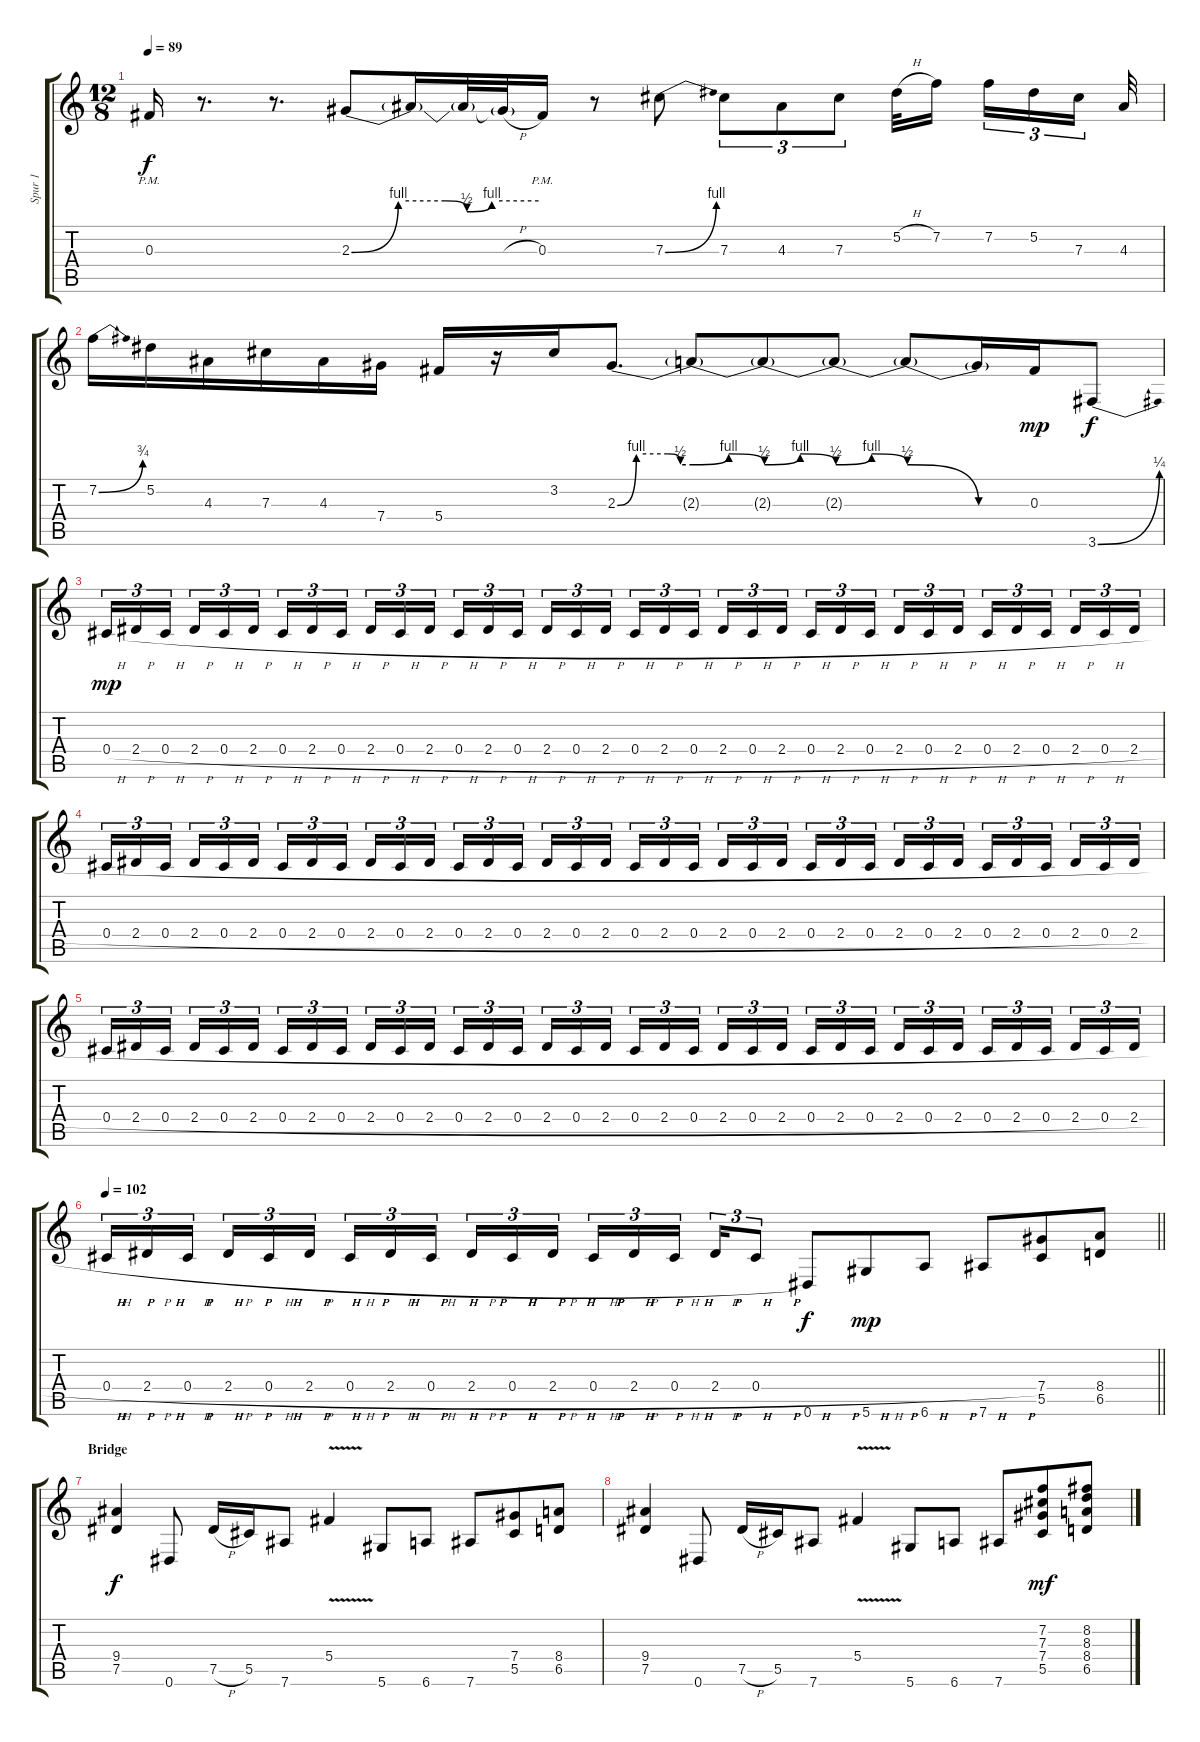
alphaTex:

\track ("Spur 1" "Spur 1") {instrument overdrivenguitar}
\staff {score tabs}
\tuning (Eb4 Bb3 Gb3 Db3 Ab2 Eb2) {hide}
\ts (12 8)
\tempo 89
\clef g2
\ks c
0.3{pm}.16{dy f} r.8{d} r.8{d} 2.3{be (custom 0 0 15 4 30 4 37 2 45 4 60 4)}.8 2.3{t}.16 2.3{t}.32 2.3{h t}.32 0.3{pm}.16 r.8 7.3{be (bend 0 0 60 4)}.8 7.3.8{tu (3 2)} 4.3.8{tu (3 2)} 7.3.8{tu (3 2)} 5.2{h}.32 7.2.16{beam splitsecondary} 7.2.16{tu (3 2)} 5.2.16{tu (3 2)} 7.3.16{tu (3 2) beam splitsecondary} 4.3.32 |
7.2{be (bend 0 0 60 3)}.16 5.2.16 4.3.16 7.3.16 4.3.16 7.4.16 5.4.16 r.16 3.2.16 2.3{be (custom 0 0 15 4 40 4 50 2 60 2)}.8{d} 2.3{be (bendrelease 0 2 15 4 45 4 60 2) t}.8 2.3{be (bendrelease 0 2 15 4 45 4 60 2) t}.8 2.3{be (bendrelease 0 2 15 4 45 4 60 2) t}.8 2.3{be (release 0 2 60 0) t}.8 2.3{be (hold 0 0 60 0) t}.16 0.3.16{dy mp} 3.6{be (bend 0 0 60 1)}.8{dy f} |
0.4{h}.16{tu (3 2) dy mp} 2.4{h}.16{tu (3 2)} 0.4{h}.16{tu (3 2) beam splitsecondary} 2.4{h}.16{tu (3 2)} 0.4{h}.16{tu (3 2)} 2.4{h}.16{tu (3 2) beam splitsecondary} 0.4{h}.16{tu (3 2)} 2.4{h}.16{tu (3 2)} 0.4{h}.16{tu (3 2)} 2.4{h}.16{tu (3 2)} 0.4{h}.16{tu (3 2)} 2.4{h}.16{tu (3 2) beam splitsecondary} 0.4{h}.16{tu (3 2)} 2.4{h}.16{tu (3 2)} 0.4{h}.16{tu (3 2) beam splitsecondary} 2.4{h}.16{tu (3 2)} 0.4{h}.16{tu (3 2)} 2.4{h}.16{tu (3 2)} 0.4{h}.16{tu (3 2)} 2.4{h}.16{tu (3 2)} 0.4{h}.16{tu (3 2) beam splitsecondary} 2.4{h}.16{tu (3 2)} 0.4{h}.16{tu (3 2)} 2.4{h}.16{tu (3 2) beam splitsecondary} 0.4{h}.16{tu (3 2)} 2.4{h}.16{tu (3 2)} 0.4{h}.16{tu (3 2)} 2.4{h}.16{tu (3 2)} 0.4{h}.16{tu (3 2)} 2.4{h}.16{tu (3 2) beam splitsecondary} 0.4{h}.16{tu (3 2)} 2.4{h}.16{tu (3 2)} 0.4{h}.16{tu (3 2) beam splitsecondary} 2.4{h}.16{tu (3 2)} 0.4{h}.16{tu (3 2)} 2.4{h}.16{tu (3 2)} |
0.4{h}.16{tu (3 2)} 2.4{h}.16{tu (3 2)} 0.4{h}.16{tu (3 2) beam splitsecondary} 2.4{h}.16{tu (3 2)} 0.4{h}.16{tu (3 2)} 2.4{h}.16{tu (3 2) beam splitsecondary} 0.4{h}.16{tu (3 2)} 2.4{h}.16{tu (3 2)} 0.4{h}.16{tu (3 2)} 2.4{h}.16{tu (3 2)} 0.4{h}.16{tu (3 2)} 2.4{h}.16{tu (3 2) beam splitsecondary} 0.4{h}.16{tu (3 2)} 2.4{h}.16{tu (3 2)} 0.4{h}.16{tu (3 2) beam splitsecondary} 2.4{h}.16{tu (3 2)} 0.4{h}.16{tu (3 2)} 2.4{h}.16{tu (3 2)} 0.4{h}.16{tu (3 2)} 2.4{h}.16{tu (3 2)} 0.4{h}.16{tu (3 2) beam splitsecondary} 2.4{h}.16{tu (3 2)} 0.4{h}.16{tu (3 2)} 2.4{h}.16{tu (3 2) beam splitsecondary} 0.4{h}.16{tu (3 2)} 2.4{h}.16{tu (3 2)} 0.4{h}.16{tu (3 2)} 2.4{h}.16{tu (3 2)} 0.4{h}.16{tu (3 2)} 2.4{h}.16{tu (3 2) beam splitsecondary} 0.4{h}.16{tu (3 2)} 2.4{h}.16{tu (3 2)} 0.4{h}.16{tu (3 2) beam splitsecondary} 2.4{h}.16{tu (3 2)} 0.4{h}.16{tu (3 2)} 2.4{h}.16{tu (3 2)} |
0.4{h}.16{tu (3 2)} 2.4{h}.16{tu (3 2)} 0.4{h}.16{tu (3 2) beam splitsecondary} 2.4{h}.16{tu (3 2)} 0.4{h}.16{tu (3 2)} 2.4{h}.16{tu (3 2) beam splitsecondary} 0.4{h}.16{tu (3 2)} 2.4{h}.16{tu (3 2)} 0.4{h}.16{tu (3 2)} 2.4{h}.16{tu (3 2)} 0.4{h}.16{tu (3 2)} 2.4{h}.16{tu (3 2) beam splitsecondary} 0.4{h}.16{tu (3 2)} 2.4{h}.16{tu (3 2)} 0.4{h}.16{tu (3 2) beam splitsecondary} 2.4{h}.16{tu (3 2)} 0.4{h}.16{tu (3 2)} 2.4{h}.16{tu (3 2)} 0.4{h}.16{tu (3 2)} 2.4{h}.16{tu (3 2)} 0.4{h}.16{tu (3 2) beam splitsecondary} 2.4{h}.16{tu (3 2)} 0.4{h}.16{tu (3 2)} 2.4{h}.16{tu (3 2) beam splitsecondary} 0.4{h}.16{tu (3 2)} 2.4{h}.16{tu (3 2)} 0.4{h}.16{tu (3 2)} 2.4{h}.16{tu (3 2)} 0.4{h}.16{tu (3 2)} 2.4{h}.16{tu (3 2) beam splitsecondary} 0.4{h}.16{tu (3 2)} 2.4{h}.16{tu (3 2)} 0.4{h}.16{tu (3 2) beam splitsecondary} 2.4{h}.16{tu (3 2)} 0.4{h}.16{tu (3 2)} 2.4{h}.16{tu (3 2)} |
\tempo 102
\barLineRight lightlight
0.4{h}.16{tu (3 2)} 2.4{h}.16{tu (3 2)} 0.4{h}.16{tu (3 2) beam splitsecondary} 2.4{h}.16{tu (3 2)} 0.4{h}.16{tu (3 2)} 2.4{h}.16{tu (3 2) beam splitsecondary} 0.4{h}.16{tu (3 2)} 2.4{h}.16{tu (3 2)} 0.4{h}.16{tu (3 2)} 2.4{h}.16{tu (3 2)} 0.4{h}.16{tu (3 2)} 2.4{h}.16{tu (3 2) beam splitsecondary} 0.4{h}.16{tu (3 2)} 2.4{h}.16{tu (3 2)} 0.4{h}.16{tu (3 2) beam splitsecondary} 2.4{h}.16{tu (3 2)} 0.4{h}.8{tu (3 2)} 0.6.8{dy f} 5.6.8{dy mp} 6.6.8 7.6.8 (7.4 5.5).8 (8.4 6.5).8 |
\section ("" "Bridge")
(9.4 7.5).4{dy f volume 16 instrument overdrivenguitar} 0.6.8 7.5{h}.16 5.5.16 7.6.8 5.4{v}.4 5.6.8 6.6.8 7.6.8 (7.4 5.5).8 (8.4 6.5).8 |
(9.4 7.5).4 0.6.8 7.5{h}.16 5.5.16 7.6.8 5.4{v}.4 5.6.8 6.6.8 7.6.8 (7.2 7.3 7.4 5.5).8{dy mf} (8.2 8.3 8.4 6.5).8
